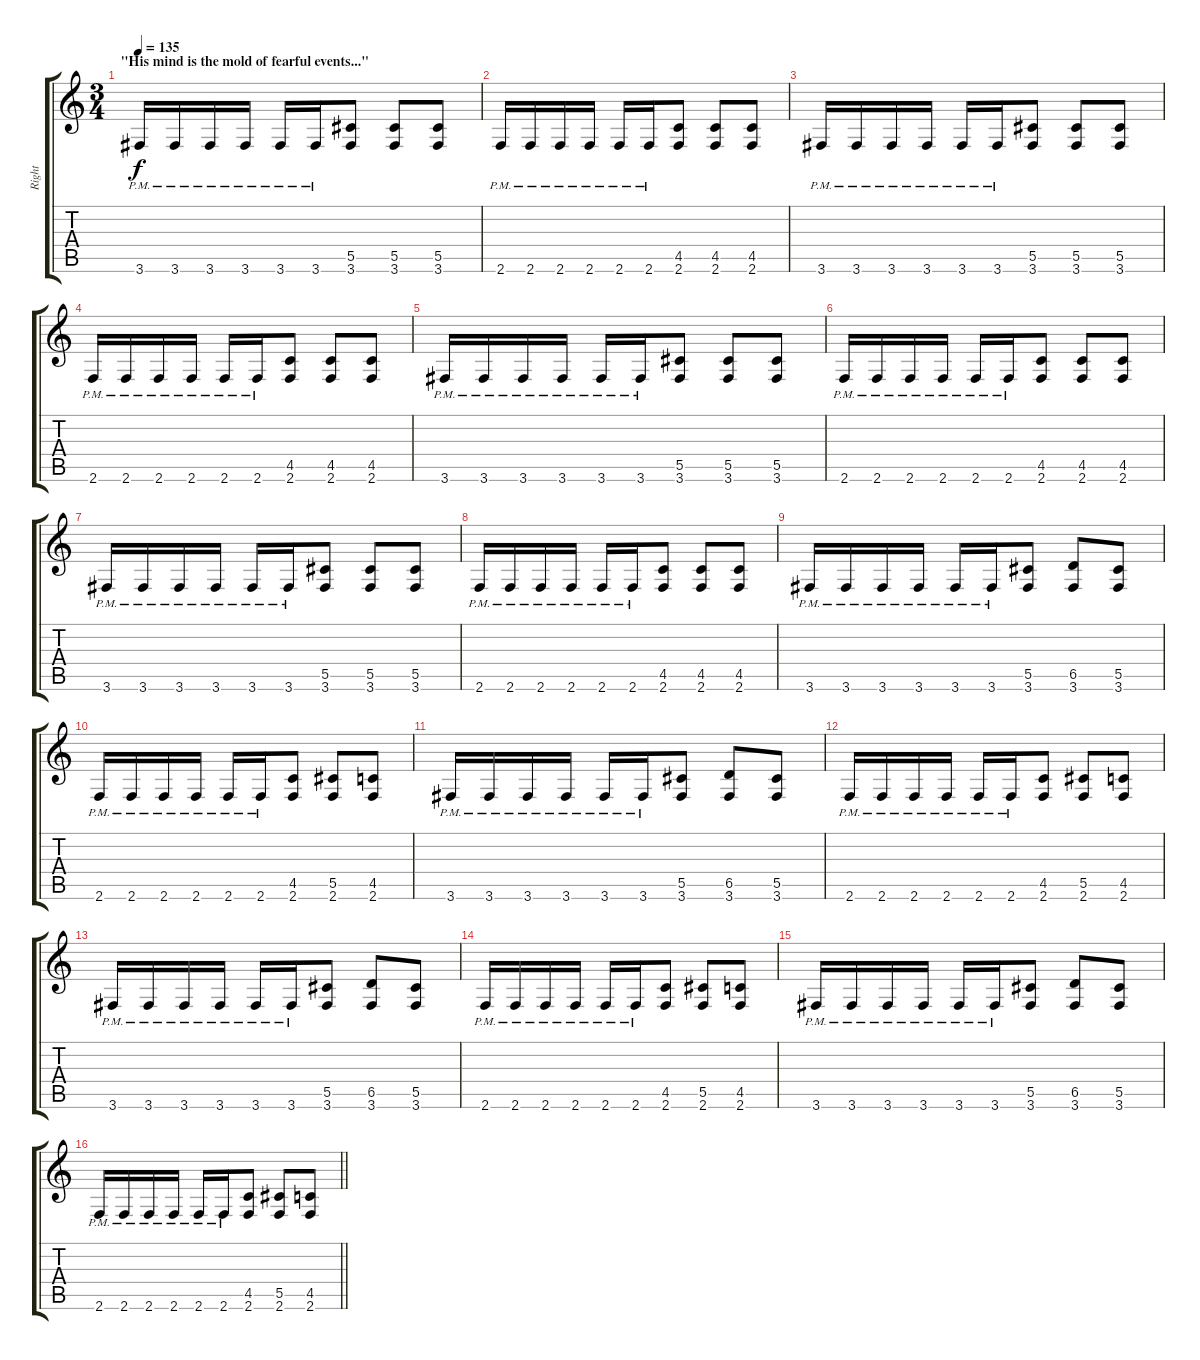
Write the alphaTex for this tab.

\track ("Right" "Right") {instrument distortionguitar}
\staff {score tabs}
\tuning (Eb4 Bb3 Gb3 Db3 Ab2 Eb2) {hide}
\ts (3 4)
\section ("" "\"His mind is the mold of fearful events...\"")
\tempo 135
\clef g2
\ks c
3.6{pm}.16{dy f} 3.6{pm}.16 3.6{pm}.16 3.6{pm}.16 3.6{pm}.16 3.6{pm}.16 (5.5 3.6).8 (5.5 3.6).8 (5.5 3.6).8 |
2.6{pm}.16 2.6{pm}.16 2.6{pm}.16 2.6{pm}.16 2.6{pm}.16 2.6{pm}.16 (4.5 2.6).8 (4.5 2.6).8 (4.5 2.6).8 |
3.6{pm}.16 3.6{pm}.16 3.6{pm}.16 3.6{pm}.16 3.6{pm}.16 3.6{pm}.16 (5.5 3.6).8 (5.5 3.6).8 (5.5 3.6).8 |
2.6{pm}.16 2.6{pm}.16 2.6{pm}.16 2.6{pm}.16 2.6{pm}.16 2.6{pm}.16 (4.5 2.6).8 (4.5 2.6).8 (4.5 2.6).8 |
3.6{pm}.16 3.6{pm}.16 3.6{pm}.16 3.6{pm}.16 3.6{pm}.16 3.6{pm}.16 (5.5 3.6).8 (5.5 3.6).8 (5.5 3.6).8 |
2.6{pm}.16 2.6{pm}.16 2.6{pm}.16 2.6{pm}.16 2.6{pm}.16 2.6{pm}.16 (4.5 2.6).8 (4.5 2.6).8 (4.5 2.6).8 |
3.6{pm}.16 3.6{pm}.16 3.6{pm}.16 3.6{pm}.16 3.6{pm}.16 3.6{pm}.16 (5.5 3.6).8 (5.5 3.6).8 (5.5 3.6).8 |
2.6{pm}.16 2.6{pm}.16 2.6{pm}.16 2.6{pm}.16 2.6{pm}.16 2.6{pm}.16 (4.5 2.6).8 (4.5 2.6).8 (4.5 2.6).8 |
3.6{pm}.16 3.6{pm}.16 3.6{pm}.16 3.6{pm}.16 3.6{pm}.16 3.6{pm}.16 (5.5 3.6).8 (6.5 3.6).8 (5.5 3.6).8 |
2.6{pm}.16 2.6{pm}.16 2.6{pm}.16 2.6{pm}.16 2.6{pm}.16 2.6{pm}.16 (4.5 2.6).8 (5.5 2.6).8 (4.5 2.6).8 |
3.6{pm}.16 3.6{pm}.16 3.6{pm}.16 3.6{pm}.16 3.6{pm}.16 3.6{pm}.16 (5.5 3.6).8 (6.5 3.6).8 (5.5 3.6).8 |
2.6{pm}.16 2.6{pm}.16 2.6{pm}.16 2.6{pm}.16 2.6{pm}.16 2.6{pm}.16 (4.5 2.6).8 (5.5 2.6).8 (4.5 2.6).8 |
3.6{pm}.16 3.6{pm}.16 3.6{pm}.16 3.6{pm}.16 3.6{pm}.16 3.6{pm}.16 (5.5 3.6).8 (6.5 3.6).8 (5.5 3.6).8 |
2.6{pm}.16 2.6{pm}.16 2.6{pm}.16 2.6{pm}.16 2.6{pm}.16 2.6{pm}.16 (4.5 2.6).8 (5.5 2.6).8 (4.5 2.6).8 |
3.6{pm}.16 3.6{pm}.16 3.6{pm}.16 3.6{pm}.16 3.6{pm}.16 3.6{pm}.16 (5.5 3.6).8 (6.5 3.6).8 (5.5 3.6).8 |
\barLineRight lightlight
2.6{pm}.16 2.6{pm}.16 2.6{pm}.16 2.6{pm}.16 2.6{pm}.16 2.6{pm}.16 (4.5 2.6).8 (5.5 2.6).8 (4.5 2.6).8
